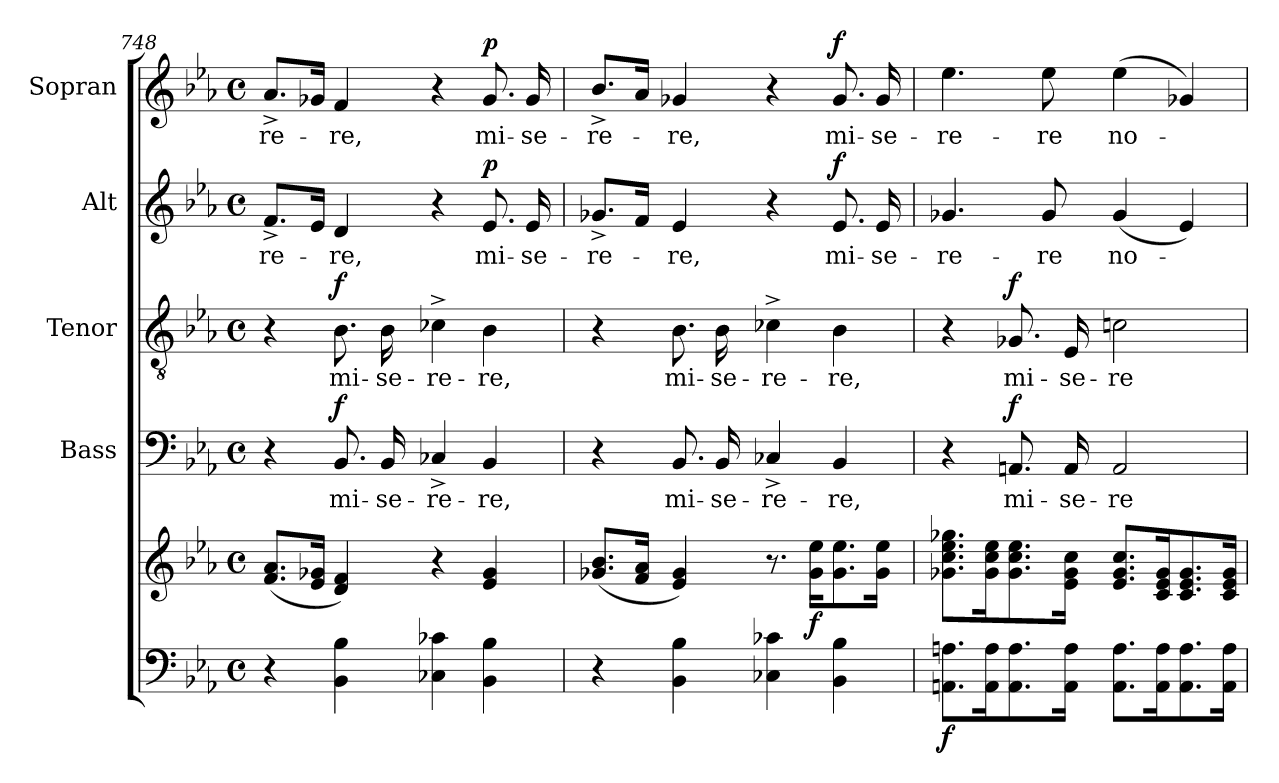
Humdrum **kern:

**kern	**kern	**dynam	**kern	**text	**dynam	**kern	**text	**dynam	**kern	**text	**dynam	**kern	**text	**dynam
*part5	*part5	*part5	*part4	*part4	*part4	*part3	*part3	*part3	*part2	*part2	*part2	*part1	*part1	*part1
*staff6	*staff5	*staff5/6	*staff4	*staff4	*staff4	*staff3	*staff3	*staff3	*staff2	*staff2	*staff2	*staff1	*staff1	*staff1
*	*	*	*I"Bass	*	*	*I"Tenor	*	*	*I"Alt	*	*	*I"Sopran	*	*
*	*	*	*I'B.	*	*	*I'T.	*	*	*I'A.	*	*	*I'S.	*	*
*clefF4	*clefG2	*	*clefF4	*	*	*clefGv2	*	*	*clefG2	*	*	*clefG2	*	*
*k[b-e-a-]	*k[b-e-a-]	*	*k[b-e-a-]	*	*	*k[b-e-a-]	*	*	*k[b-e-a-]	*	*	*k[b-e-a-]	*	*
*E-:	*E-:	*	*E-:	*	*	*E-:	*	*	*E-:	*	*	*E-:	*	*
*M4/4	*M4/4	*	*M4/4	*	*	*M4/4	*	*	*M4/4	*	*	*M4/4	*	*
*met(c)	*met(c)	*	*met(c)	*	*	*met(c)	*	*	*met(c)	*	*	*met(c)	*	*
=748	=748	=748	=748	=748	=748	=748	=748	=748	=748	=748	=748	=748	=748	=748
!	!	!	!	!	!	!	!	!	!	!LO:LY:b	!	!	!LO:LY:b	!
4r	(<8.f/ 8.a-/L	.	4r	.	.	4r	.	.	8.f^>/L	-re-	.	8.a-^>/L	-re-	.
.	16e-/ 16g-X/Jk	.	.	.	.	.	.	.	16e-/Jk	.	.	16g-X/Jk	.	.
!	!	!	!	!LO:LY:b	!LO:DY:a	!	!LO:LY:b	!LO:DY:a	!	!LO:LY:b	!	!	!LO:LY:b	!
4BB-\ 4B-\	4d/ 4f/)	.	8.BB-/	mi-	f	8.B-\	mi-	f	4d/	-re,	.	4f/	-re,	.
!	!	!	!	!LO:LY:b	!	!	!LO:LY:b	!	!	!	!	!	!	!
.	.	.	16BB-/	-se-	.	16B-\	-se-	.	.	.	.	.	.	.
!	!	!	!	!LO:LY:b	!	!	!LO:LY:b	!	!	!	!	!	!	!
4C-X\ 4c-X\	4r	.	4C-X^>/	-re-	.	4c-X^>\	-re-	.	4r	.	.	4r	.	.
!	!	!	!	!LO:LY:b	!	!	!LO:LY:b	!	!	!LO:LY:b	!LO:DY:a	!	!LO:LY:b	!LO:DY:a
4BB-\ 4B-\	4e-/ 4g-/	.	4BB-/	-re,	.	4B-\	-re,	.	8.e-/	mi-	p	8.g-/	mi-	p
!	!	!	!	!	!	!	!	!	!	!LO:LY:b	!	!	!LO:LY:b	!
.	.	.	.	.	.	.	.	.	16e-/	-se-	.	16g-/	-se-	.
!!LO:PB:g=z
=749	=749	=749	=749	=749	=749	=749	=749	=749	=749	=749	=749	=749	=749	=749
!	!	!	!	!	!	!	!	!	!	!LO:LY:b	!	!	!LO:LY:b	!
4r	(<8.g-X/ 8.b-/L	.	4r	.	.	4r	.	.	8.g-X^>/L	-re-	.	8.b-^>/L	-re-	.
.	16f/ 16a-/Jk	.	.	.	.	.	.	.	16f/Jk	.	.	16a-/Jk	.	.
!	!	!	!	!LO:LY:b	!	!	!LO:LY:b	!	!	!LO:LY:b	!	!	!LO:LY:b	!
4BB-\ 4B-\	4e-/ 4g-/)	.	8.BB-/	mi-	.	8.B-\	mi-	.	4e-/	-re,	.	4g-X/	-re,	.
!	!	!	!	!LO:LY:b	!	!	!LO:LY:b	!	!	!	!	!	!	!
.	.	.	16BB-/	-se-	.	16B-\	-se-	.	.	.	.	.	.	.
!	!	!	!	!LO:LY:b	!	!	!LO:LY:b	!	!	!	!	!	!	!
4C-X\ 4c-X\	8.r	.	4C-X^>/	-re-	.	4c-X^>\	-re-	.	4r	.	.	4r	.	.
!	!	!LO:DY:b	!	!	!	!	!	!	!	!	!	!	!	!
.	16g-\ 16ee-\KL	f	.	.	.	.	.	.	.	.	.	.	.	.
!	!	!	!	!LO:LY:b	!	!	!LO:LY:b	!	!	!LO:LY:b	!LO:DY:a	!	!LO:LY:b	!LO:DY:a
4BB-\ 4B-\	8.g-\ 8.ee-\	.	4BB-/	-re,	.	4B-\	-re,	.	8.e-/	mi-	f	8.g-/	mi-	f
!	!	!	!	!	!	!	!	!	!	!LO:LY:b	!	!	!LO:LY:b	!
.	16g-\ 16ee-\Jk	.	.	.	.	.	.	.	16e-/	-se-	.	16g-/	-se-	.
=750	=750	=750	=750	=750	=750	=750	=750	=750	=750	=750	=750	=750	=750	=750
!	!	!LO:DY:b=2	!	!	!	!	!	!	!	!LO:LY:b	!	!	!LO:LY:b	!
8.AAn\ 8.An\L	8.g-X\ 8.cc\ 8.ee-\ 8.gg-X\L	f	4r	.	.	4r	.	.	4.g-X/	-re-	.	4.ee-\	-re-	.
16AA\ 16A\k	16g-\ 16cc\ 16ee-\k	.	.	.	.	.	.	.	.	.	.	.	.	.
!	!	!	!	!LO:LY:b	!LO:DY:a	!	!LO:LY:b	!LO:DY:a	!	!	!	!	!	!
8.AA\ 8.A\	8.g-\ 8.cc\ 8.ee-\	.	8.AAn/	mi-	f	8.G-X/	mi-	f	.	.	.	.	.	.
!	!	!	!	!	!	!	!	!	!	!LO:LY:b	!	!	!LO:LY:b	!
.	.	.	.	.	.	.	.	.	8g-/	-re	.	8ee-\	-re	.
!	!	!	!	!LO:LY:b	!	!	!LO:LY:b	!	!	!	!	!	!	!
16AA\ 16A\Jk	16e-\ 16g-\ 16cc\Jk	.	16AA/	-se-	.	16E-/	-se-	.	.	.	.	.	.	.
!	!	!	!	!LO:LY:b	!	!	!LO:LY:b	!	!	!LO:LY:b	!	!	!LO:LY:b	!
8.AA\ 8.A\L	8.e-/ 8.g-/ 8.cc/L	.	2AA/	-re-	.	2cn\	-re-	.	(<4g-/	no-	.	(>4ee-\	no-	.
16AA\ 16A\k	16c/ 16e-/ 16g-/k	.	.	.	.	.	.	.	.	.	.	.	.	.
8.AA\ 8.A\	8.c/ 8.e-/ 8.g-/	.	.	.	.	.	.	.	4e-/)	.	.	4g-X/)	.	.
16AA\ 16A\Jk	16c/ 16e-/ 16g-/Jk	.	.	.	.	.	.	.	.	.	.	.	.	.
=	=	=	=	=	=	=	=	=	=	=	=	=	=	=
*-	*-	*-	*-	*-	*-	*-	*-	*-	*-	*-	*-	*-	*-	*-
